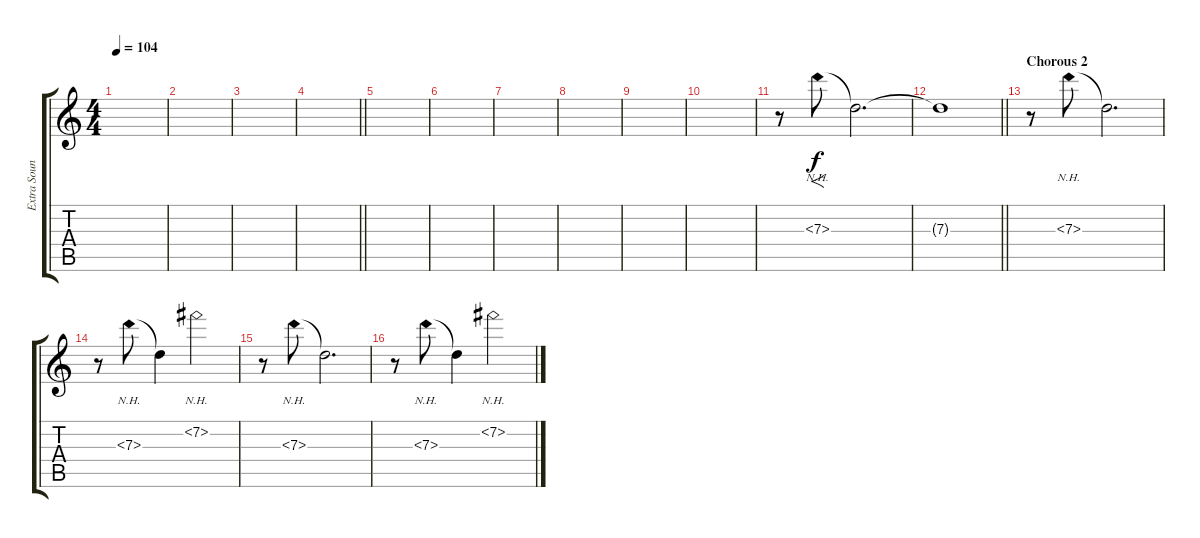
\track ("Extra Sound 1" "Extra Soun") {instrument distortionguitar}
\staff {score tabs}
\tuning (E4 B3 G3 D3 A2 D2) {hide}
\ts (4 4)
\tempo 104
\clef g2
\ks c
|
|
|
\barLineRight lightlight
|
|
|
|
|
|
|
r.8 7.3{nh}.8{f} 7.3{t}.2{d} |
\barLineRight lightlight
7.3{t}.1 |
\section ("" "Chorous 2")
r.8 7.3{nh}.8 7.3{t}.2{d} |
r.8 7.3{nh}.8 7.3{t}.4 7.2{nh}.2 |
r.8 7.3{nh}.8 7.3{t}.2{d} |
r.8 7.3{nh}.8 7.3{t}.4 7.2{nh}.2
